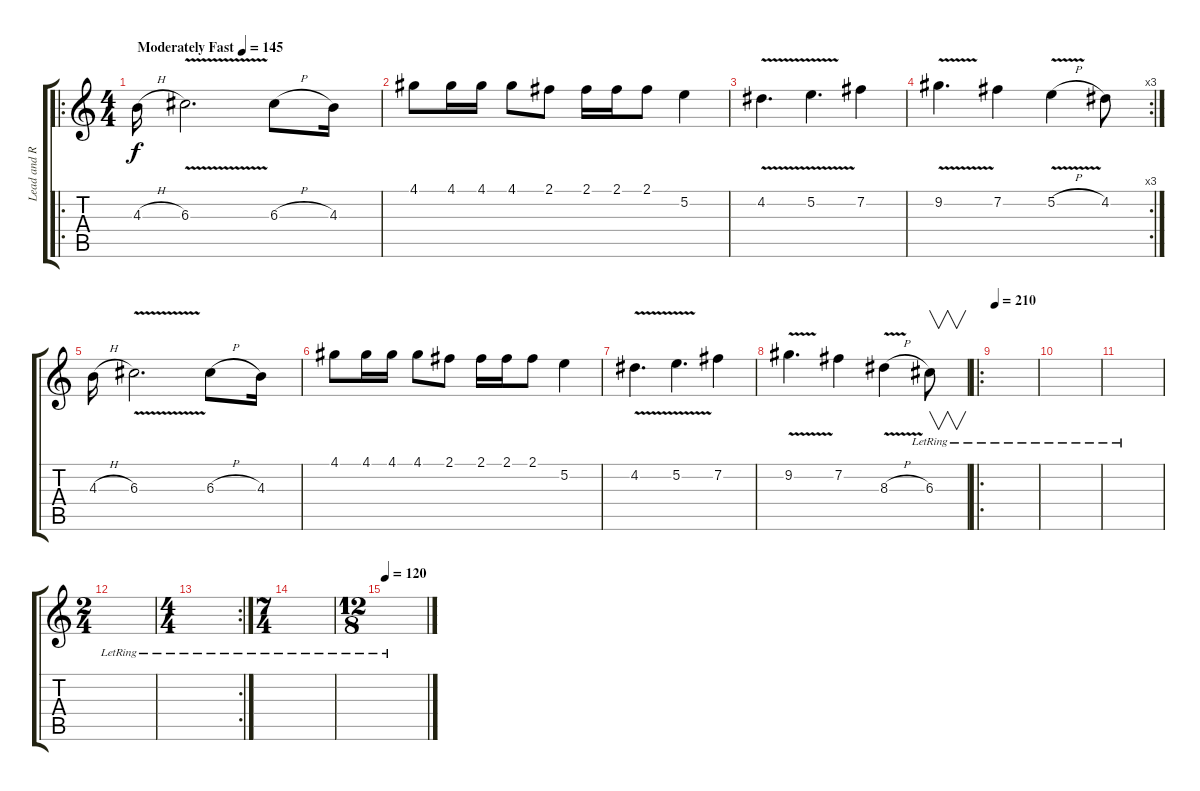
\track ("Lead and Rhythm Guitars" "Lead and R") {instrument overdrivenguitar}
\staff {score tabs}
\tuning (E4 B3 G3 D3 A2 E2) {hide}
\ro
\ts (4 4)
\tempo (145 "Moderately Fast")
\clef g2
\ks c
4.3{h}.16{dy f instrument overdrivenguitar} 6.3{v}.2{d} 6.3{h}.8 4.3.16 |
4.1.8 4.1.16 4.1.16 4.1.8 2.1.8 2.1.16 2.1.16 2.1.8 5.2.4 |
4.2{v}.4{d} 5.2{v}.4{d} 7.2.4 |
\rc 3
9.2{v}.4{d} 7.2.4 5.2{v h}.4 4.2.8 |
4.3{h}.16 6.3{v}.2{d} 6.3{h}.8 4.3.16 |
4.1.8 4.1.16 4.1.16 4.1.8 2.1.8 2.1.16 2.1.16 2.1.8 5.2.4 |
4.2{v}.4{d} 5.2{v}.4{d} 7.2.4 |
9.2{v}.4{d} 7.2.4 8.3{v h}.4 6.3{lr}.8{v} |
\ro
\tempo 210
|
|
|
\ts (2 4)
|
\rc 2
\ts (4 4)
|
\ts (7 4)
|
\ts (12 8)
\tempo 120
